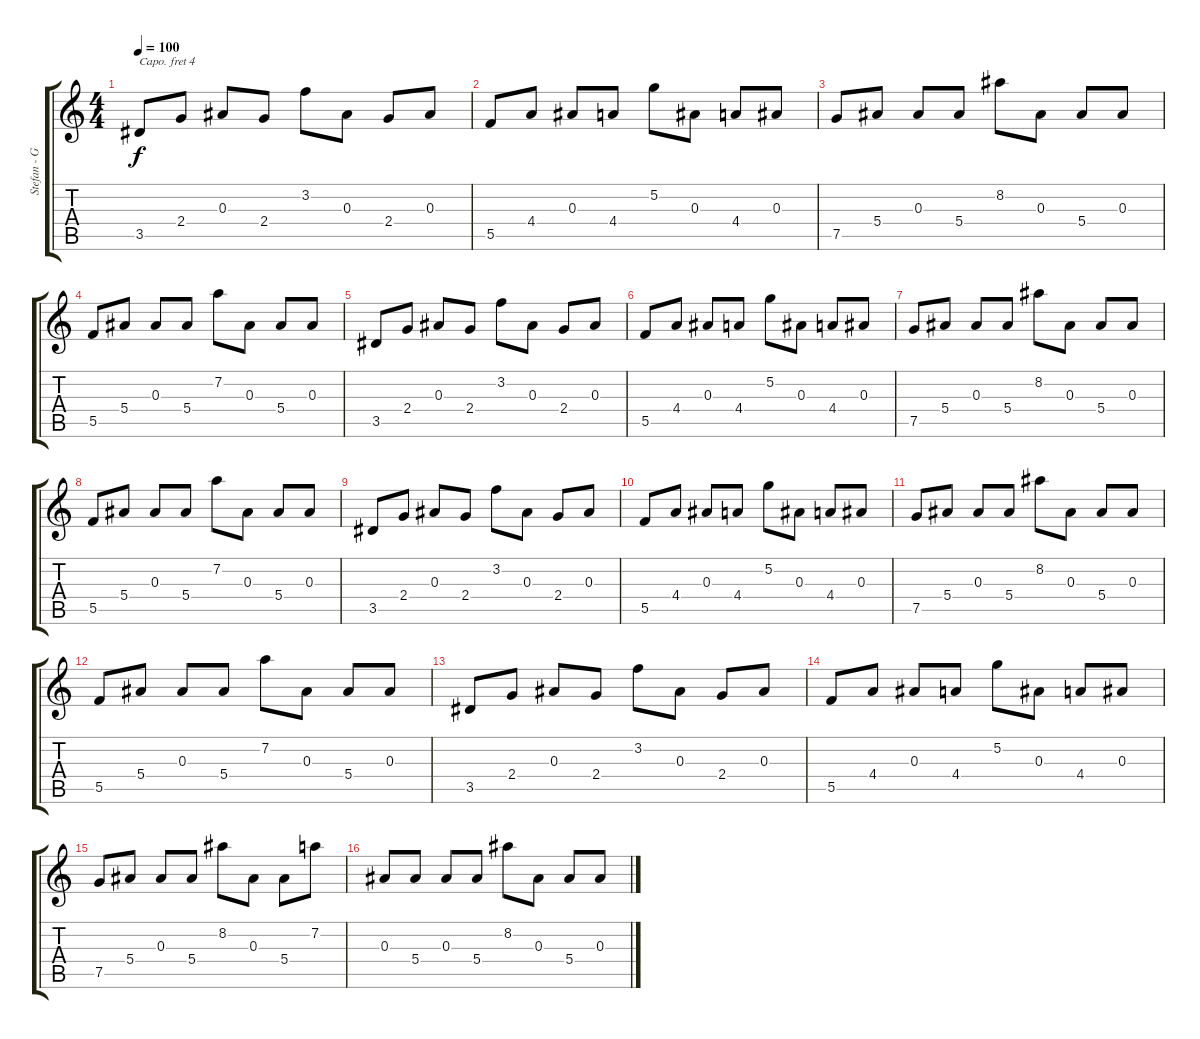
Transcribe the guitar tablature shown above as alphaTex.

\track ("Stefan - Gitarre" "Stefan - G") {instrument acousticguitarnylon}
\staff {score tabs}
\capo 4
\tuning (Eb4 Bb3 Gb3 Db3 Ab2 Db2) {hide}
\ts (4 4)
\tempo 100
\clef g2
\ks c
3.5.8{dy f instrument acousticguitarnylon} 2.4.8 0.3.8 2.4.8 3.2.8 0.3.8 2.4.8 0.3.8 |
5.5.8 4.4.8 0.3.8 4.4.8 5.2.8 0.3.8 4.4.8 0.3.8 |
7.5.8 5.4.8 0.3.8 5.4.8 8.2.8 0.3.8 5.4.8 0.3.8 |
5.5.8 5.4.8 0.3.8 5.4.8 7.2.8 0.3.8 5.4.8 0.3.8 |
3.5.8 2.4.8 0.3.8 2.4.8 3.2.8 0.3.8 2.4.8 0.3.8 |
5.5.8 4.4.8 0.3.8 4.4.8 5.2.8 0.3.8 4.4.8 0.3.8 |
7.5.8 5.4.8 0.3.8 5.4.8 8.2.8 0.3.8 5.4.8 0.3.8 |
5.5.8 5.4.8 0.3.8 5.4.8 7.2.8 0.3.8 5.4.8 0.3.8 |
3.5.8 2.4.8 0.3.8 2.4.8 3.2.8 0.3.8 2.4.8 0.3.8 |
5.5.8 4.4.8 0.3.8 4.4.8 5.2.8 0.3.8 4.4.8 0.3.8 |
7.5.8 5.4.8 0.3.8 5.4.8 8.2.8 0.3.8 5.4.8 0.3.8 |
5.5.8 5.4.8 0.3.8 5.4.8 7.2.8 0.3.8 5.4.8 0.3.8 |
3.5.8 2.4.8 0.3.8 2.4.8 3.2.8 0.3.8 2.4.8 0.3.8 |
5.5.8 4.4.8 0.3.8 4.4.8 5.2.8 0.3.8 4.4.8 0.3.8 |
7.5.8 5.4.8 0.3.8 5.4.8 8.2.8 0.3.8 5.4.8 7.2.8 |
0.3.8 5.4.8 0.3.8 5.4.8 8.2.8 0.3.8 5.4.8 0.3.8
